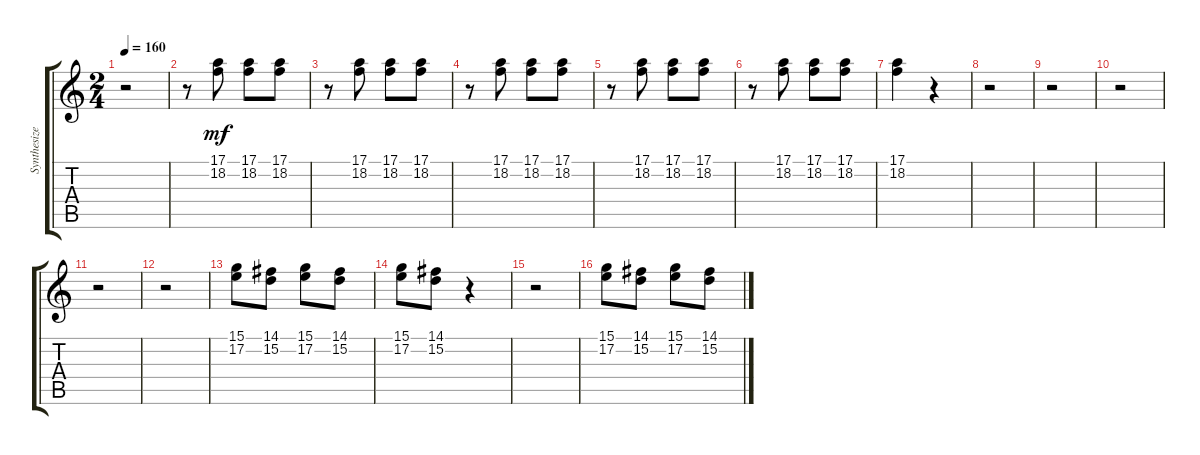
\track ("Synthesizer(flute)" "Synthesize") {instrument oboe}
\staff {score tabs}
\tuning (E4 B3 G3 D3 A2 E2) {hide}
\ts (2 4)
\tempo 160
\clef g2
\ks c
r.2{dy mf} |
r.8 (17.1 18.2).8 (17.1 18.2).8 (17.1 18.2).8 |
r.8 (17.1 18.2).8 (17.1 18.2).8 (17.1 18.2).8 |
r.8 (17.1 18.2).8 (17.1 18.2).8 (17.1 18.2).8 |
r.8 (17.1 18.2).8 (17.1 18.2).8 (17.1 18.2).8 |
r.8 (17.1 18.2).8 (17.1 18.2).8 (17.1 18.2).8 |
(17.1 18.2).4 r.4 |
r.2 |
r.2 |
r.2 |
r.2 |
r.2 |
(15.1 17.2).8{volume 9} (14.1 15.2).8 (15.1 17.2).8 (14.1 15.2).8 |
(15.1 17.2).8 (14.1 15.2).8 r.4 |
r.2 |
(15.1 17.2).8 (14.1 15.2).8 (15.1 17.2).8 (14.1 15.2).8
